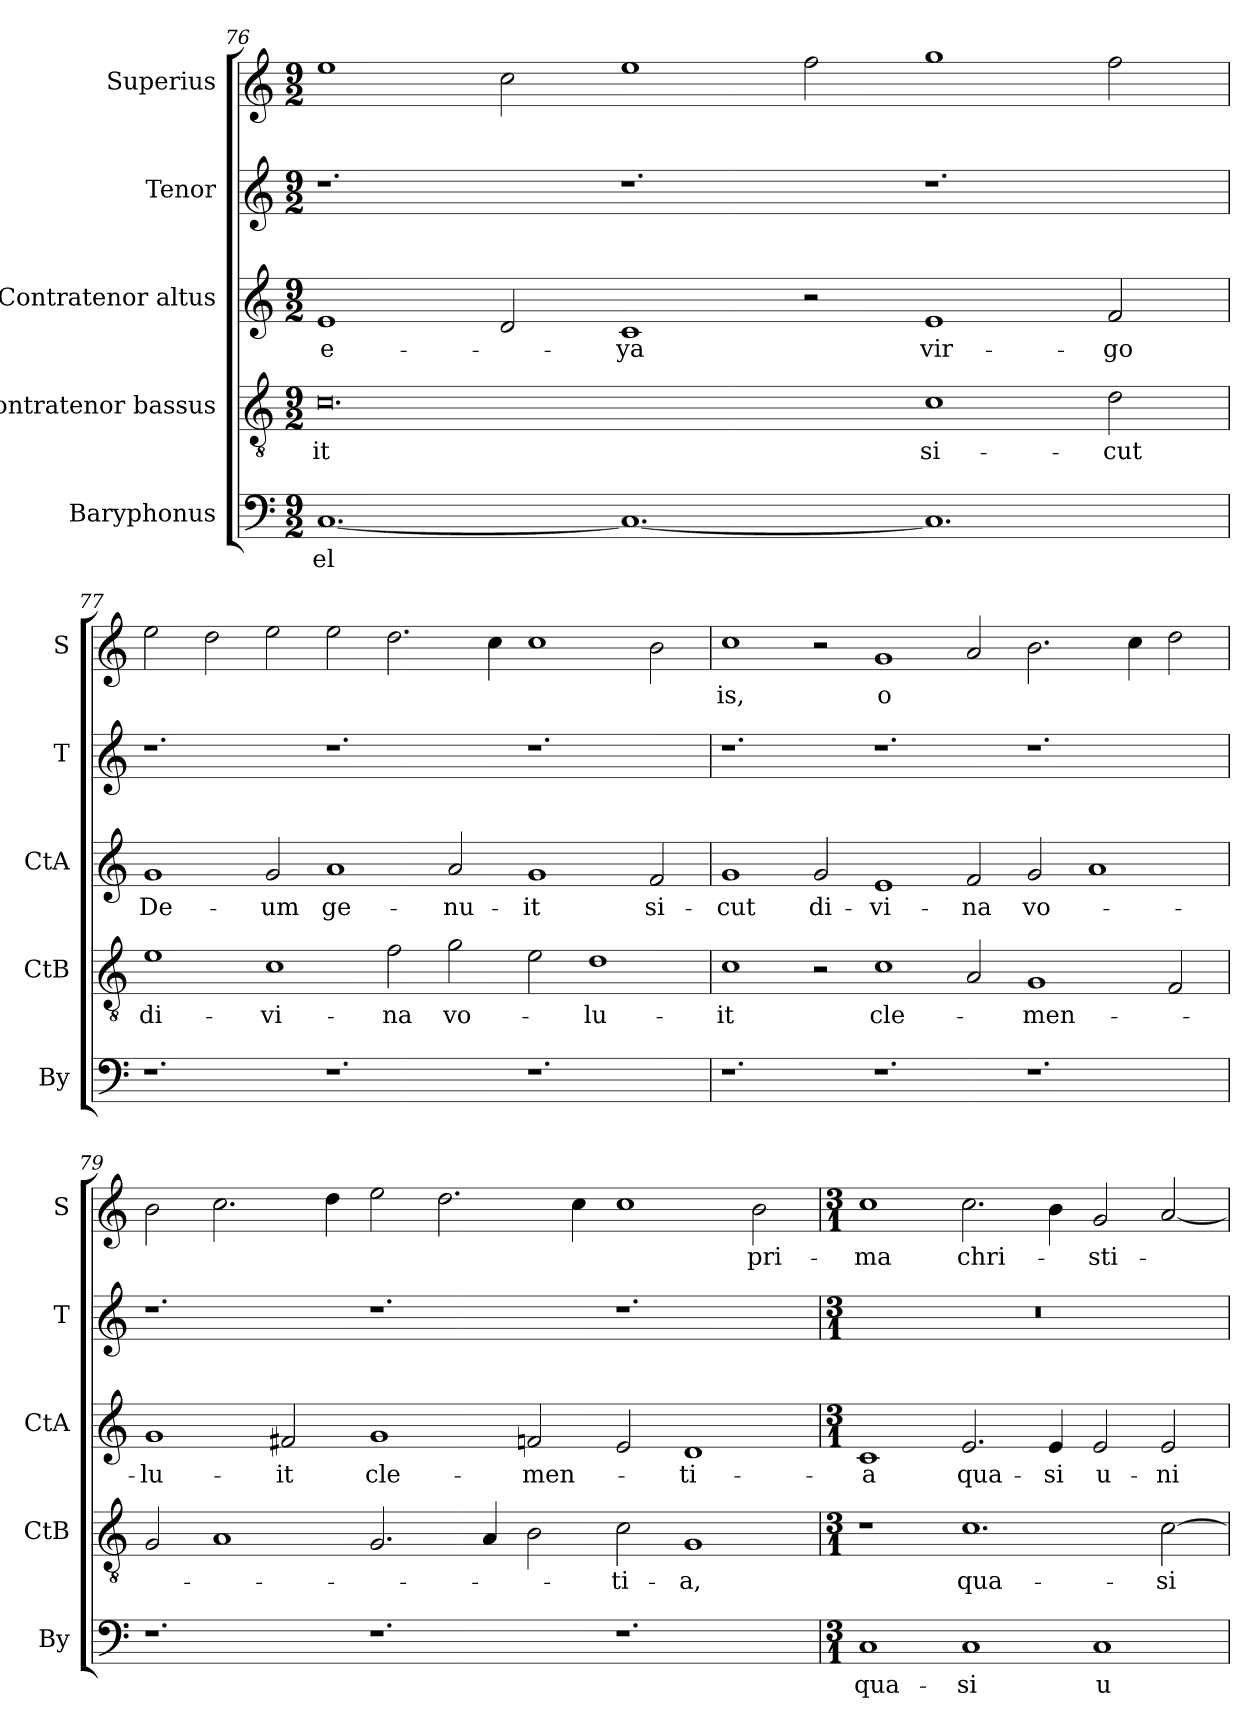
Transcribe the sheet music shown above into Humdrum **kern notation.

**kern	**text	**kern	**text	**kern	**text	**kern	**kern	**text
*part5	*part5	*part4	*part4	*part3	*part3	*part2	*part1	*part1
*staff5	*staff5	*staff4	*staff4	*staff3	*staff3	*staff2	*staff1	*staff1
*I"Baryphonus	*	*I"Contratenor bassus	*	*I"Contratenor altus	*	*I"Tenor	*I"Superius	*
*I'By	*	*I'CtB	*	*I'CtA	*	*I'T	*I'S	*
*clefF4	*	*clefGv2	*	*clefG2	*	*clefG2	*clefG2	*
*k[]	*	*k[]	*	*k[]	*	*k[]	*k[]	*
*M9/2	*	*M9/2	*	*M9/2	*	*M9/2	*M9/2	*
=76	=76	=76	=76	=76	=76	=76	=76	=76
[1.C	-el	0.c	-it	1e	e-	1.r	1ee	.
.	.	.	.	2d/	.	.	2cc\	.
1.C_	.	.	.	1c	-ya	1.r	1ee	.
.	.	.	.	2r	.	.	2ff\	.
1.C]	.	1c	si-	1e	vir-	1.r	1gg	.
.	.	2d\	-cut	2f/	-go	.	2ff\	.
=77	=77	=77	=77	=77	=77	=77	=77	=77
1.r	.	1e	di-	1g	De-	1.r	2ee\	.
.	.	.	.	.	.	.	2dd\	.
.	.	1c	-vi-	2g/	-um	.	2ee\	.
1.r	.	.	.	1a	ge-	1.r	2ee\	.
.	.	2f\	-na	.	.	.	2.dd\	.
.	.	2g\	vo-	2a/	-nu-	.	.	.
.	.	.	.	.	.	.	4cc\	.
1.r	.	2e\	.	1g	-it	1.r	1cc	.
.	.	1d	-lu-	.	.	.	.	.
.	.	.	.	2f/	si-	.	2b\	.
=78	=78	=78	=78	=78	=78	=78	=78	=78
1.r	.	1c	-it	1g	-cut	1.r	1cc	-is,
.	.	2r	.	2g/	di-	.	2r	.
1.r	.	1c	cle-	1e	-vi-	1.r	1g	o
.	.	2A/	.	2f/	-na	.	2a/	.
1.r	.	1G	-men-	2g/	vo-	1.r	2.b\	.
.	.	.	.	1a	.	.	.	.
.	.	.	.	.	.	.	4cc\	.
.	.	2F/	.	.	.	.	2dd\	.
=79	=79	=79	=79	=79	=79	=79	=79	=79
1.r	.	2G/	.	1g	-lu-	1.r	2b\	.
.	.	1A	.	.	.	.	2.cc\	.
.	.	.	.	2f#X/	-it	.	.	.
.	.	.	.	.	.	.	4dd\	.
1.r	.	2.G/	.	1g	cle-	1.r	2ee\	.
.	.	.	.	.	.	.	2.dd\	.
.	.	4A/	.	.	.	.	.	.
.	.	2B\	.	2fn/	-men-	.	.	.
.	.	.	.	.	.	.	4cc\	.
1.r	.	2c\	-ti-	2e/	.	1.r	1cc	.
.	.	1G	-a,	1d	-ti-	.	.	.
.	.	.	.	.	.	.	2b\	pri-
=80	=80	=80	=80	=80	=80	=80	=80	=80
*M3/1	*	*M3/1	*	*M3/1	*	*M3/1	*M3/1	*
1C	qua-	1r	.	1c	-a	0.r	1cc	-ma
1C	-si	1.c	qua-	2.e/	qua-	.	2.cc\	chri-
.	.	.	.	4e/	-si	.	4b\	.
1C	u-	.	.	2e/	u-	.	2g/	-sti-
.	.	[2c\	-si-	2e/	-ni-	.	[2a/	.
=	=	=	=	=	=	=	=	=
*-	*-	*-	*-	*-	*-	*-	*-	*-
